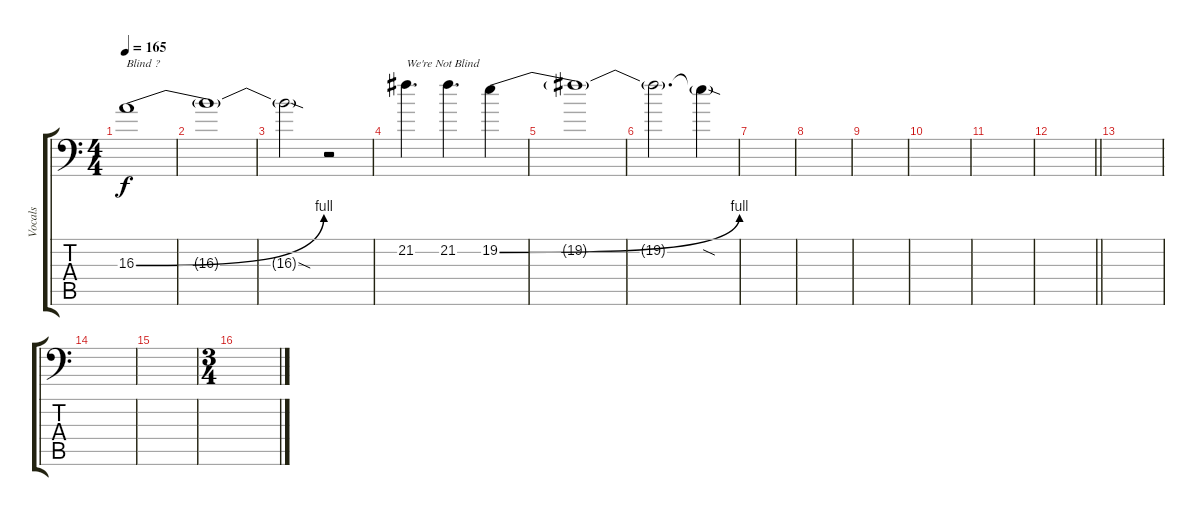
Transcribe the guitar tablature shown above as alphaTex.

\track ("Vocals" "Vocals") {instrument bassoon}
\staff {score tabs}
\tuning (D4 A3 F3 C3 G2 A1) {hide}
\ts (4 4)
\tempo 165
\clef f4
\ks c
16.3{be (bend 0 0 60 4)}.1{txt "Blind ?" dy f} |
16.3{t}.1 |
16.3{sod t}.2 r.2 |
21.2.4{d txt "We're Not Blind"} 21.2.4{d} 19.2{be (bend 0 0 60 4)}.4 |
19.2{t}.1 |
19.2{t}.2{d} 19.2{sod t}.4 |
|
|
|
|
|
\barLineRight lightlight
|
\section ("" "")
|
|
|
\ts (3 4)
